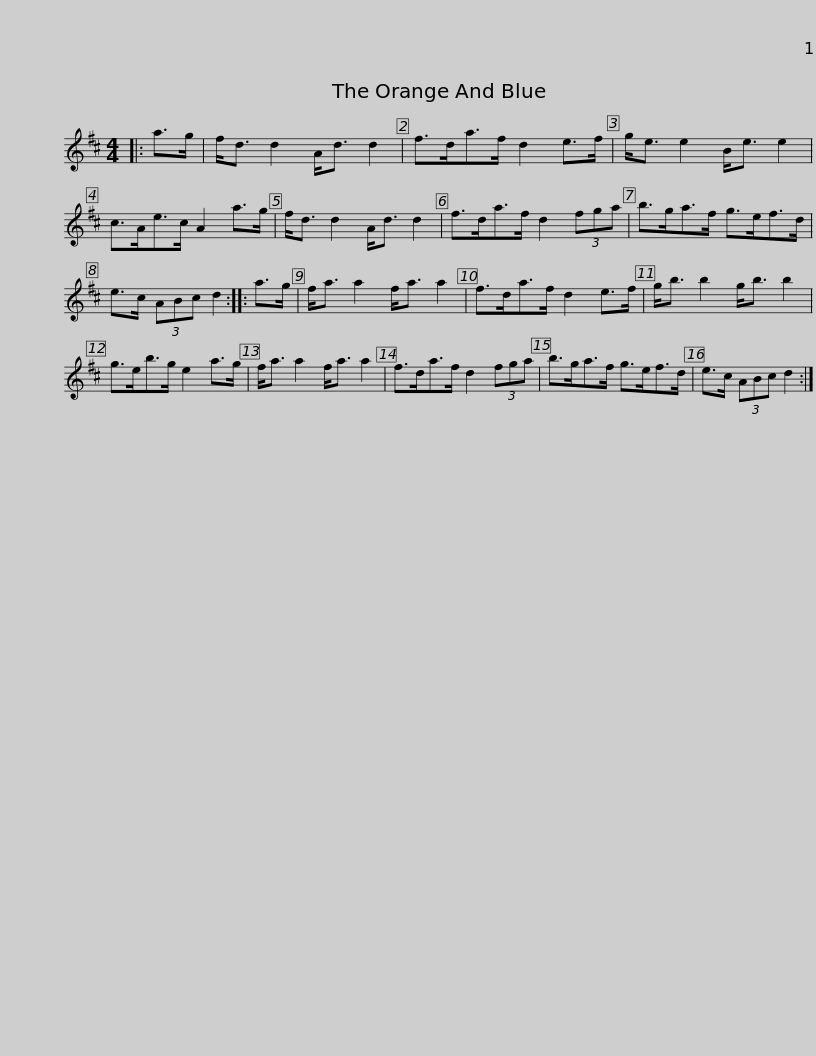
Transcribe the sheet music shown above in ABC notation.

X:1
L:1/8
M:4/4
I:linebreak $
K:D
V:1 treble
V:1
|: a>g | f<d d2 A<d d2 | f>da>f d2 e>f | g<e e2 B<e e2 | c>Ae>c A2 a>g | %5
 f<d d2 A<d d2 |$ f>da>f d2 (3fga | b>ga>f g>ef>d | e>c (3ABc d2 :: a>g | %10
 f<a a2 f<a a2 | f>da>f d2 e>f |$ g<b b2 g<b b2 | g>eb>g e2 a>g | f<a a2 f<a a2 | %15
 f>da>f d2 (3fga | b>ga>f g>ef>d |$ e>c (3ABc d2 :| %18
